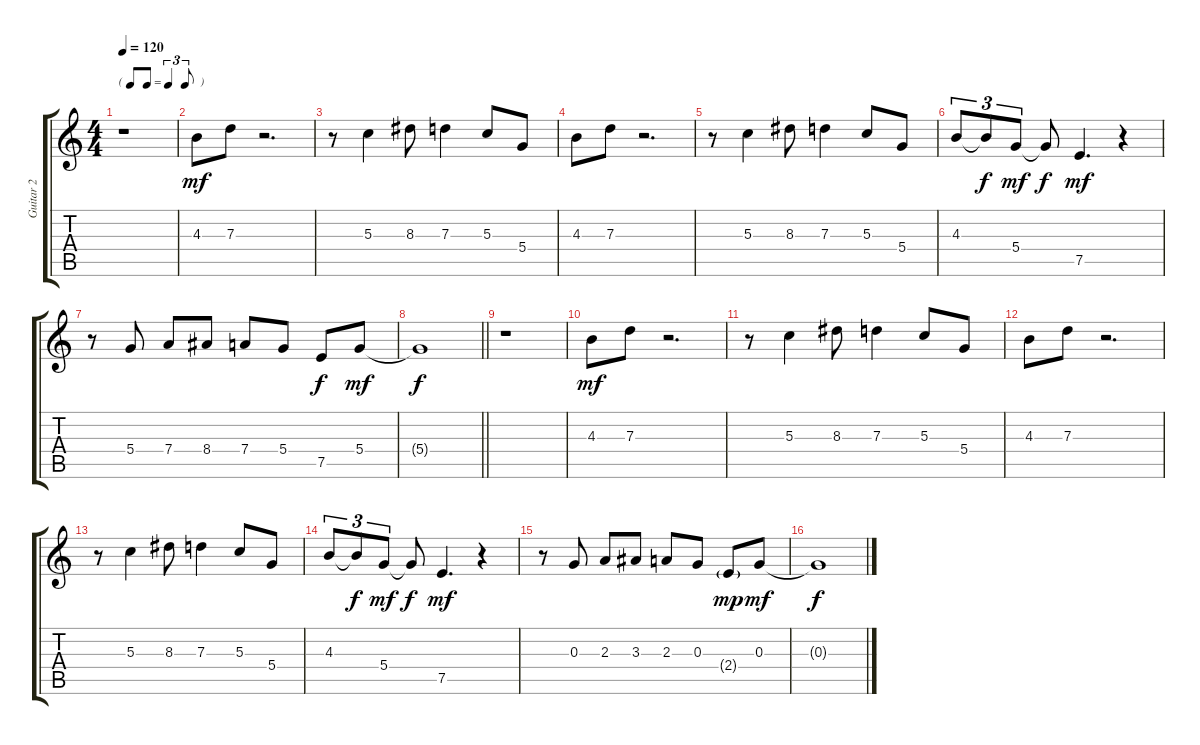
\track ("Guitar 2" "Guitar 2") {instrument electricguitarjazz}
\staff {score tabs}
\tuning (E4 B3 G3 D3 A2 E2) {hide}
\ts (4 4)
\tf triplet8th
\tempo 120
\clef g2
\ks c
r.1{dy mf instrument electricguitarjazz} |
4.3.8 7.3.8 r.2{d} |
r.8 5.3.4 8.3.8 7.3.4 5.3.8 5.4.8 |
4.3.8 7.3.8 r.2{d} |
r.8 5.3.4 8.3.8 7.3.4 5.3.8 5.4.8 |
4.3.8{tu (3 2)} 4.3{t}.8{tu (3 2) dy f} 5.4.8{tu (3 2) dy mf} 5.4{t}.8{dy f} 7.5.4{d dy mf} r.4 |
r.8 5.4.8 7.4.8 8.4.8 7.4.8 5.4.8 7.5.8{dy f} 5.4.8{dy mf} |
\barLineRight lightlight
5.4{t}.1{dy f} |
r.1 |
4.3.8{dy mf} 7.3.8 r.2{d} |
r.8 5.3.4 8.3.8 7.3.4 5.3.8 5.4.8 |
4.3.8 7.3.8 r.2{d} |
r.8 5.3.4 8.3.8 7.3.4 5.3.8 5.4.8 |
4.3.8{tu (3 2)} 4.3{t}.8{tu (3 2) dy f} 5.4.8{tu (3 2) dy mf} 5.4{t}.8{dy f} 7.5.4{d dy mf} r.4 |
r.8 0.3.8 2.3.8 3.3.8 2.3.8 0.3.8 2.4{g}.8{dy mp} 0.3.8{dy mf} |
0.3{t}.1{dy f}
